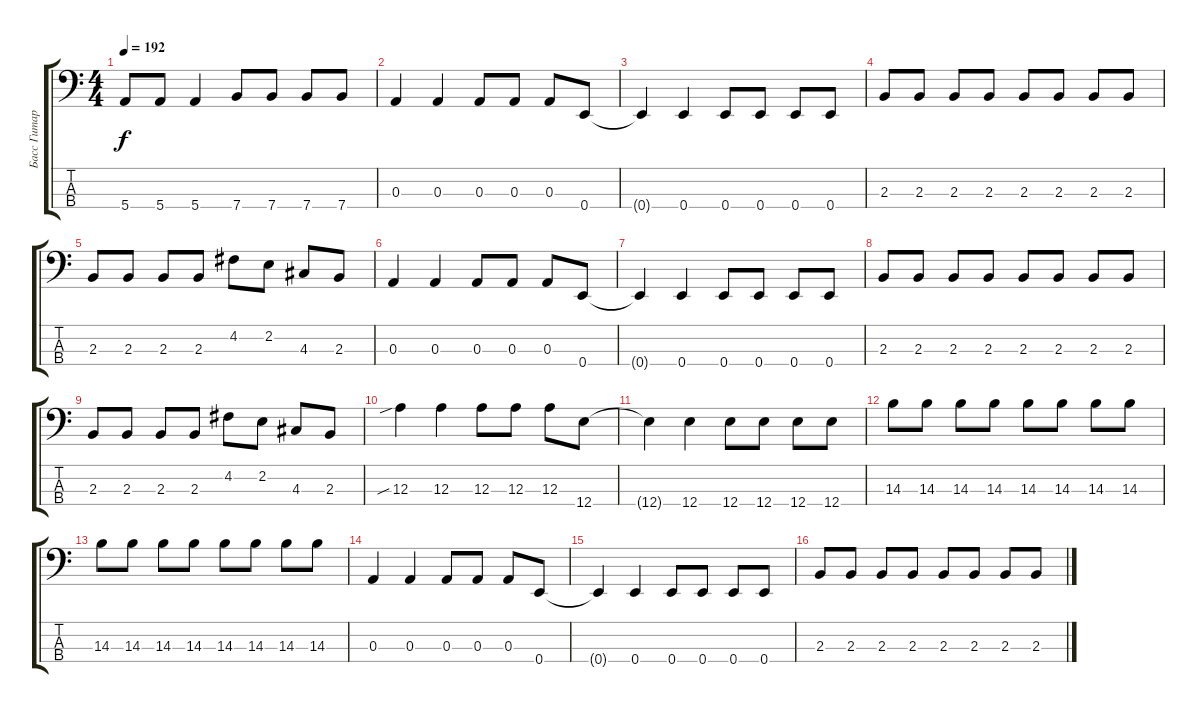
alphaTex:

\track ("Басс Гитара (Cone)" "Басс Гитар") {instrument electricbasspick}
\staff {score tabs}
\tuning (G2 D2 A1 E1) {hide}
\ts (4 4)
\tempo 192
\clef f4
\ks c
5.4{t}.8{dy f} 5.4.8 5.4.4 7.4.8 7.4.8 7.4.8 7.4.8 |
0.3.4 0.3.4 0.3.8 0.3.8 0.3.8 0.4.8 |
0.4{t}.4 0.4.4 0.4.8 0.4.8 0.4.8 0.4.8 |
2.3.8 2.3.8 2.3.8 2.3.8 2.3.8 2.3.8 2.3.8 2.3.8 |
2.3.8 2.3.8 2.3.8 2.3.8 4.2.8 2.2.8 4.3.8 2.3.8 |
0.3.4 0.3.4 0.3.8 0.3.8 0.3.8 0.4.8 |
0.4{t}.4 0.4.4 0.4.8 0.4.8 0.4.8 0.4.8 |
2.3.8 2.3.8 2.3.8 2.3.8 2.3.8 2.3.8 2.3.8 2.3.8 |
2.3.8 2.3.8 2.3.8 2.3.8 4.2.8 2.2.8 4.3.8 2.3.8 |
12.3{sib}.4 12.3.4 12.3.8 12.3.8 12.3.8 12.4.8 |
12.4{t}.4 12.4.4 12.4.8 12.4.8 12.4.8 12.4.8 |
14.3.8 14.3.8 14.3.8 14.3.8 14.3.8 14.3.8 14.3.8 14.3.8 |
14.3.8 14.3.8 14.3.8 14.3.8 14.3.8 14.3.8 14.3.8 14.3.8 |
0.3.4 0.3.4 0.3.8 0.3.8 0.3.8 0.4.8 |
0.4{t}.4 0.4.4 0.4.8 0.4.8 0.4.8 0.4.8 |
2.3.8 2.3.8 2.3.8 2.3.8 2.3.8 2.3.8 2.3.8 2.3.8
